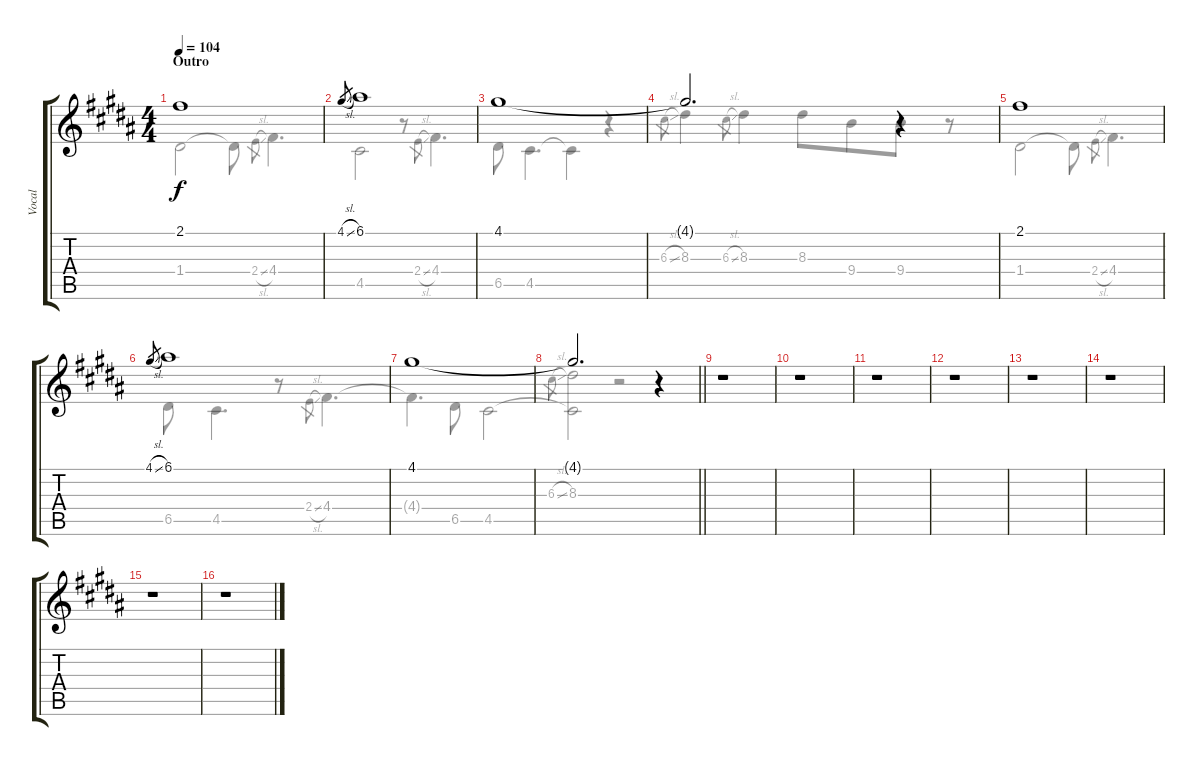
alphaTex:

\track ("Vocal" "Vocal") {instrument electricbassfinger}
\staff {score tabs}
\tuning (E4 B3 G3 D3 A2 E2) {hide}
\voice
\ts (4 4)
\section ("" "Outro")
\tempo 104
\clef g2
\ks b
2.1.1{dy f} |
4.1{sl}.8{gr} 6.1.1 |
4.1.1 |
4.1{t}.2{d} r.4 |
2.1.1 |
4.1{sl}.8{gr} 6.1.1 |
4.1.1 |
\barLineRight lightlight
4.1{t}.2{d} r.4 |
r.1 |
r.1 |
r.1 |
r.1 |
r.1 |
r.1 |
r.1 |
r.1
\voice
\clef g2
\ottava regular
\simile none
\ks b
1.4.2{dy f} 1.4{t}.8 2.4{sl}.8{gr} 4.4.4{d} |
4.5.2 r.8 2.4{sl}.8{gr} 4.4.4{d} |
6.5.8 4.5.4{d} 4.5{t}.4 r.4 |
6.3{sl}.8{gr} 8.3.4 6.3{sl}.8{gr} 8.3.4 8.3.8 9.4.8{beam merge} 9.4.8 r.8 |
1.4.2 1.4{t}.8 2.4{sl}.8{gr} 4.4.4{d} |
6.5.8 4.5.4{d} r.8 2.4{sl}.8{gr} 4.4.4{d} |
4.4{t}.4{d} 6.5.8 4.5.2 |
\barLineRight lightlight
6.3{sl}.8{gr} (8.3 4.5{t}).2 r.2 |
r.1 |
r.1 |
r.1 |
r.1 |
r.1 |
r.1 |
r.1 |
r.1
